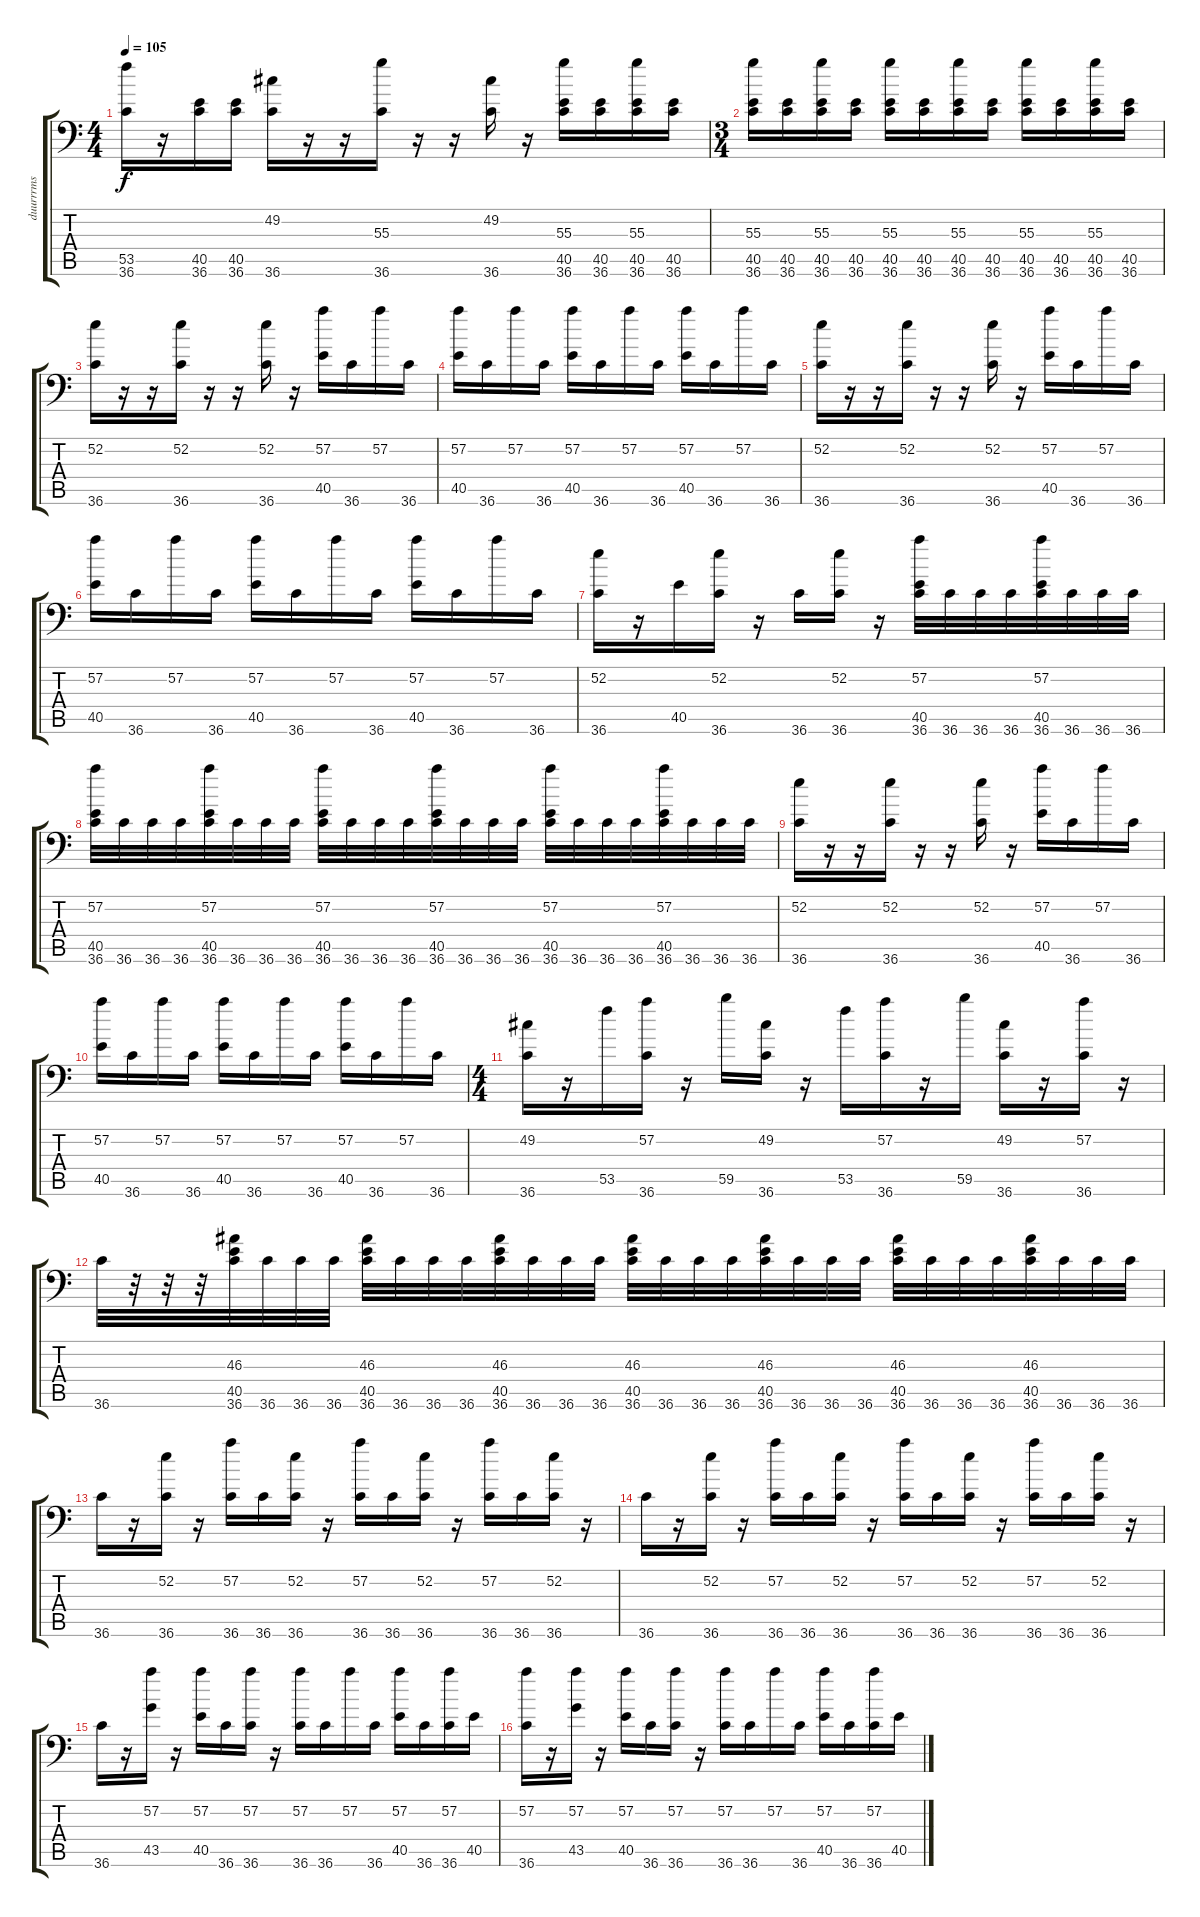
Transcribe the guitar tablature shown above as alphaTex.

\track ("duurrrms" "duurrrms") {instrument acousticgrandpiano}
\staff {score tabs}
\tuning (C-1 C-1 C-1 C-1 C-1 C-1) {hide}
\ts (4 4)
\tempo 105
\clef f4
\ks c
(53.5 36.6).16{dy f} r.16 (40.5 36.6).16 (40.5 36.6).16 (49.2 36.6).16 r.16 r.16 (55.3 36.6).16 r.16 r.16 (49.2 36.6).16 r.16 (55.3 40.5 36.6).16 (40.5 36.6).16 (55.3 40.5 36.6).16 (40.5 36.6).16 |
\ts (3 4)
(55.3 40.5 36.6).16 (40.5 36.6).16 (55.3 40.5 36.6).16 (40.5 36.6).16 (55.3 40.5 36.6).16 (40.5 36.6).16 (55.3 40.5 36.6).16 (40.5 36.6).16 (55.3 40.5 36.6).16 (40.5 36.6).16 (55.3 40.5 36.6).16 (40.5 36.6).16 |
(52.2 36.6).16 r.16 r.16 (52.2 36.6).16 r.16 r.16 (52.2 36.6).16 r.16 (57.2 40.5).16 36.6.16 57.2.16 36.6.16 |
(57.2 40.5).16 36.6.16 57.2.16 36.6.16 (57.2 40.5).16 36.6.16 57.2.16 36.6.16 (57.2 40.5).16 36.6.16 57.2.16 36.6.16 |
(52.2 36.6).16 r.16 r.16 (52.2 36.6).16 r.16 r.16 (52.2 36.6).16 r.16 (57.2 40.5).16 36.6.16 57.2.16 36.6.16 |
(57.2 40.5).16 36.6.16 57.2.16 36.6.16 (57.2 40.5).16 36.6.16 57.2.16 36.6.16 (57.2 40.5).16 36.6.16 57.2.16 36.6.16 |
(52.2 36.6).16 r.16 40.5.16 (52.2 36.6).16 r.16 36.6.16 (52.2 36.6).16 r.16 (57.2 40.5 36.6).32 36.6.32 36.6.32 36.6.32 (57.2 40.5 36.6).32 36.6.32 36.6.32 36.6.32 |
(57.2 40.5 36.6).32 36.6.32 36.6.32 36.6.32 (57.2 40.5 36.6).32 36.6.32 36.6.32 36.6.32 (57.2 40.5 36.6).32 36.6.32 36.6.32 36.6.32 (57.2 40.5 36.6).32 36.6.32 36.6.32 36.6.32 (57.2 40.5 36.6).32 36.6.32 36.6.32 36.6.32 (57.2 40.5 36.6).32 36.6.32 36.6.32 36.6.32 |
(52.2 36.6).16 r.16 r.16 (52.2 36.6).16 r.16 r.16 (52.2 36.6).16 r.16 (57.2 40.5).16 36.6.16 57.2.16 36.6.16 |
(57.2 40.5).16 36.6.16 57.2.16 36.6.16 (57.2 40.5).16 36.6.16 57.2.16 36.6.16 (57.2 40.5).16 36.6.16 57.2.16 36.6.16 |
\ts (4 4)
(49.2 36.6).16 r.16 53.5.16 (57.2 36.6).16 r.16 59.5.16 (49.2 36.6).16 r.16 53.5.16 (57.2 36.6).16 r.16 59.5.16 (49.2 36.6).16 r.16 (57.2 36.6).16 r.16 |
36.6.32 r.32 r.32 r.32 (46.3 40.5 36.6).32 36.6.32 36.6.32 36.6.32 (46.3 40.5 36.6).32 36.6.32 36.6.32 36.6.32 (46.3 40.5 36.6).32 36.6.32 36.6.32 36.6.32 (46.3 40.5 36.6).32 36.6.32 36.6.32 36.6.32 (46.3 40.5 36.6).32 36.6.32 36.6.32 36.6.32 (46.3 40.5 36.6).32 36.6.32 36.6.32 36.6.32 (46.3 40.5 36.6).32 36.6.32 36.6.32 36.6.32 |
36.6.16 r.16 (52.2 36.6).16 r.16 (57.2 36.6).16 36.6.16 (52.2 36.6).16 r.16 (57.2 36.6).16 36.6.16 (52.2 36.6).16 r.16 (57.2 36.6).16 36.6.16 (52.2 36.6).16 r.16 |
36.6.16 r.16 (52.2 36.6).16 r.16 (57.2 36.6).16 36.6.16 (52.2 36.6).16 r.16 (57.2 36.6).16 36.6.16 (52.2 36.6).16 r.16 (57.2 36.6).16 36.6.16 (52.2 36.6).16 r.16 |
36.6.16 r.16 (57.2 43.5).16 r.16 (57.2 40.5).16 36.6.16 (57.2 36.6).16 r.16 (57.2 36.6).16 36.6.16 57.2.16 36.6.16 (57.2 40.5).16 36.6.16 (57.2 36.6).16 40.5.16 |
(57.2 36.6).16 r.16 (57.2 43.5).16 r.16 (57.2 40.5).16 36.6.16 (57.2 36.6).16 r.16 (57.2 36.6).16 36.6.16 57.2.16 36.6.16 (57.2 40.5).16 36.6.16 (57.2 36.6).16 40.5.16
